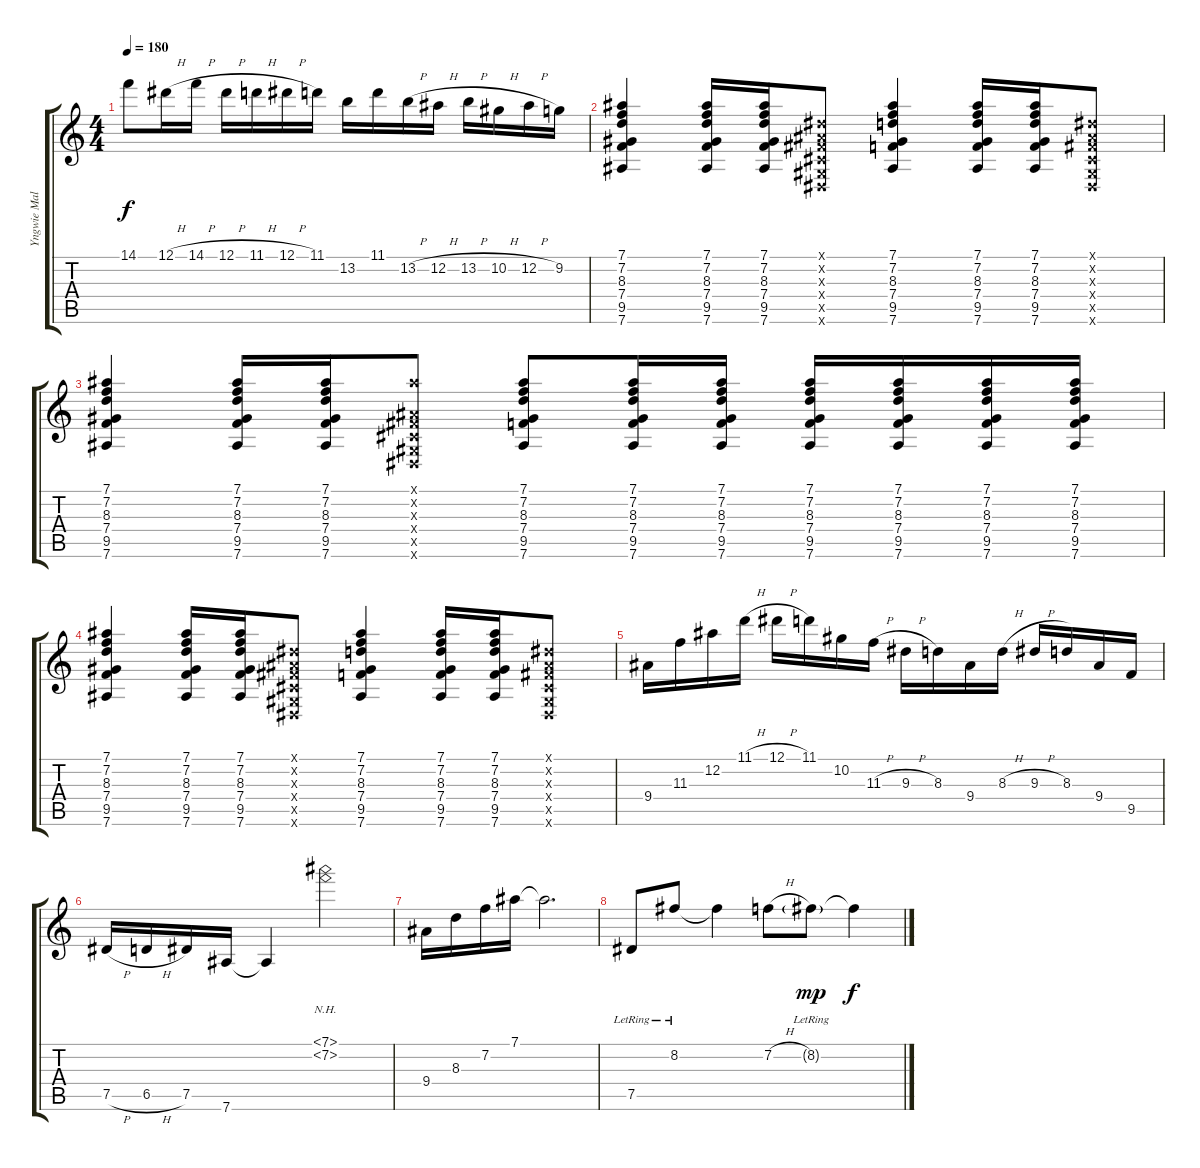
\track ("Yngwie Malmsteen" "Yngwie Mal") {instrument acousticguitarnylon}
\staff {score tabs}
\tuning (Eb4 Bb3 Gb3 Db3 Ab2 Eb2) {hide}
\ts (4 4)
\tempo 180
\clef g2
\ks c
14.1.8{dy f} 12.1{h}.16 14.1{h}.16 12.1{h}.16 11.1{h}.16 12.1{h}.16 11.1.16 13.2.16 11.1.16 13.2{h}.16 12.2{h}.16 13.2{h}.16 10.2{h}.16 12.2{h}.16 9.2.16 |
(7.1 7.2 8.3 7.4 9.5 7.6).4 (7.1 7.2 8.3 7.4 9.5 7.6).16 (7.1 7.2 8.3 7.4 9.5 7.6).16 (0.1{x} 0.2{x} 0.3{x} 0.4{x} 0.5{x} 0.6{x}).8 (7.1 7.2 8.3 7.4 9.5 7.6).4 (7.1 7.2 8.3 7.4 9.5 7.6).16 (7.1 7.2 8.3 7.4 9.5 7.6).16 (0.1{x} 0.2{x} 0.3{x} 0.4{x} 0.5{x} 0.6{x}).8 |
(7.1 7.2 8.3 7.4 9.5 7.6).4 (7.1 7.2 8.3 7.4 9.5 7.6).16 (7.1 7.2 8.3 7.4 9.5 7.6).16 (7.1{x} 0.2{x} 0.3{x} 0.4{x} 0.5{x} 0.6{x}).8 (7.1 7.2 8.3 7.4 9.5 7.6).8 (7.1 7.2 8.3 7.4 9.5 7.6).16 (7.1 7.2 8.3 7.4 9.5 7.6).16 (7.1 7.2 8.3 7.4 9.5 7.6).16 (7.1 7.2 8.3 7.4 9.5 7.6).16 (7.1 7.2 8.3 7.4 9.5 7.6).16 (7.1 7.2 8.3 7.4 9.5 7.6).16 |
(7.1 7.2 8.3 7.4 9.5 7.6).4 (7.1 7.2 8.3 7.4 9.5 7.6).16 (7.1 7.2 8.3 7.4 9.5 7.6).16 (0.1{x} 0.2{x} 0.3{x} 0.4{x} 0.5{x} 0.6{x}).8 (7.1 7.2 8.3 7.4 9.5 7.6).4 (7.1 7.2 8.3 7.4 9.5 7.6).16 (7.1 7.2 8.3 7.4 9.5 7.6).16 (0.1{x} 0.2{x} 0.3{x} 0.4{x} 0.5{x} 0.6{x}).8 |
9.4.16 11.3.16 12.2.16 11.1{h}.16 12.1{h}.16 11.1.16 10.2.16 11.3{h}.16 9.3{h}.16 8.3.16 9.4.16 8.3{h}.16 9.3{h}.16 8.3.16 9.4.16 9.5.16 |
7.5{h}.16 6.5{h}.16 7.5.16 7.6.16 7.6{t}.4 (7.1{nh} 7.2{nh}).2 |
9.4.16 8.3.16 7.2.16 7.1.16 7.1{t}.2{d} |
7.5{lr}.8 8.2{lr}.8 8.2{t}.4 7.2{h}.8 8.2{g lr}.8{dy mp} 8.2{t}.4{dy f}
